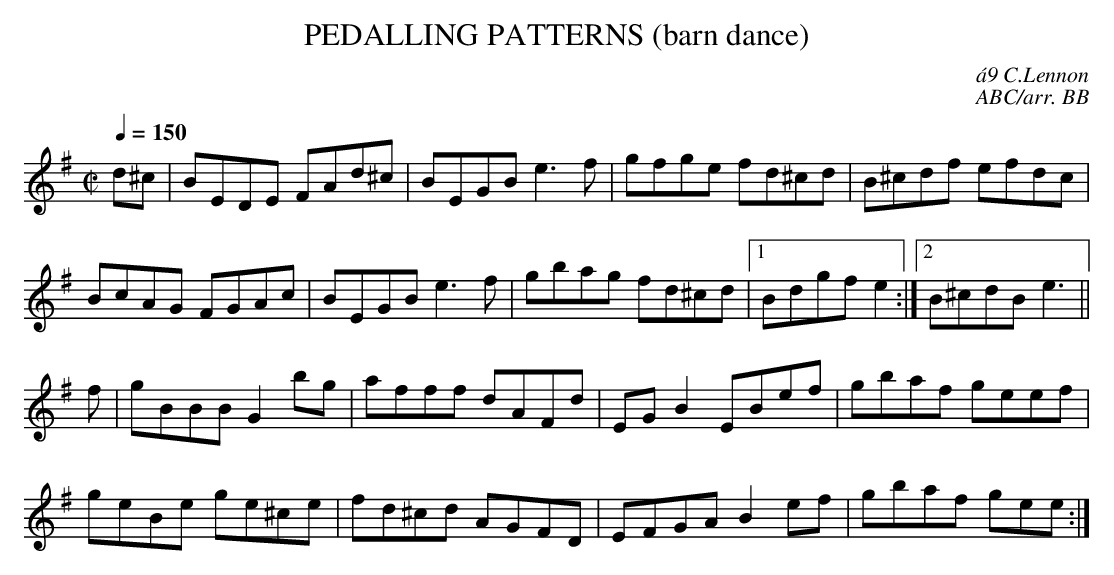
X:1
T:PEDALLING PATTERNS (barn dance)
C:\'a9 C.Lennon
C:ABC/arr. BB
Q:1/4=150
M:C|
L:1/8
K:Em
d^c|BEDE FAd^c|BEGB e3f|gfge fd^cd|B^cdf efdc|
BcAG FGAc|BEGB e3f|gbag fd^cd|1 Bdgf e2 :|\
[2 B^cdB e3||
f|gBBB G2bg|afff dAFd|EGB2 EBef|gbaf geef|
geBe ge^ce|fd^cd AGFD|EFGA B2ef|gbaf gee :|
